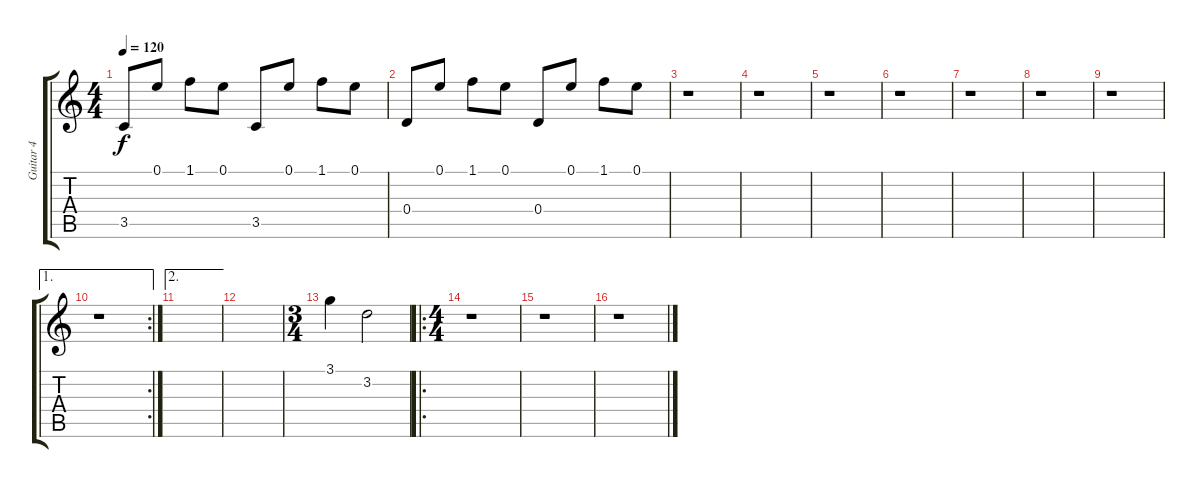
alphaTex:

\track ("Guitar 4" "Guitar 4") {instrument electricguitarjazz}
\staff {score tabs}
\tuning (E4 B3 G3 D3 A2 D2) {hide}
\ts (4 4)
\tempo 120
\clef g2
\ks c
3.5.8{dy f} 0.1.8 1.1.8 0.1.8 3.5.8 0.1.8 1.1.8 0.1.8 |
0.4.8 0.1.8 1.1.8 0.1.8 0.4.8 0.1.8 1.1.8 0.1.8 |
r.1 |
r.1 |
r.1 |
r.1 |
r.1 |
r.1 |
r.1 |
\ae 1
\rc 2
r.1 |
\ae 2
|
|
\ts (3 4)
3.1.4 3.2.2 |
\ro
\ts (4 4)
r.1 |
r.1 |
r.1
